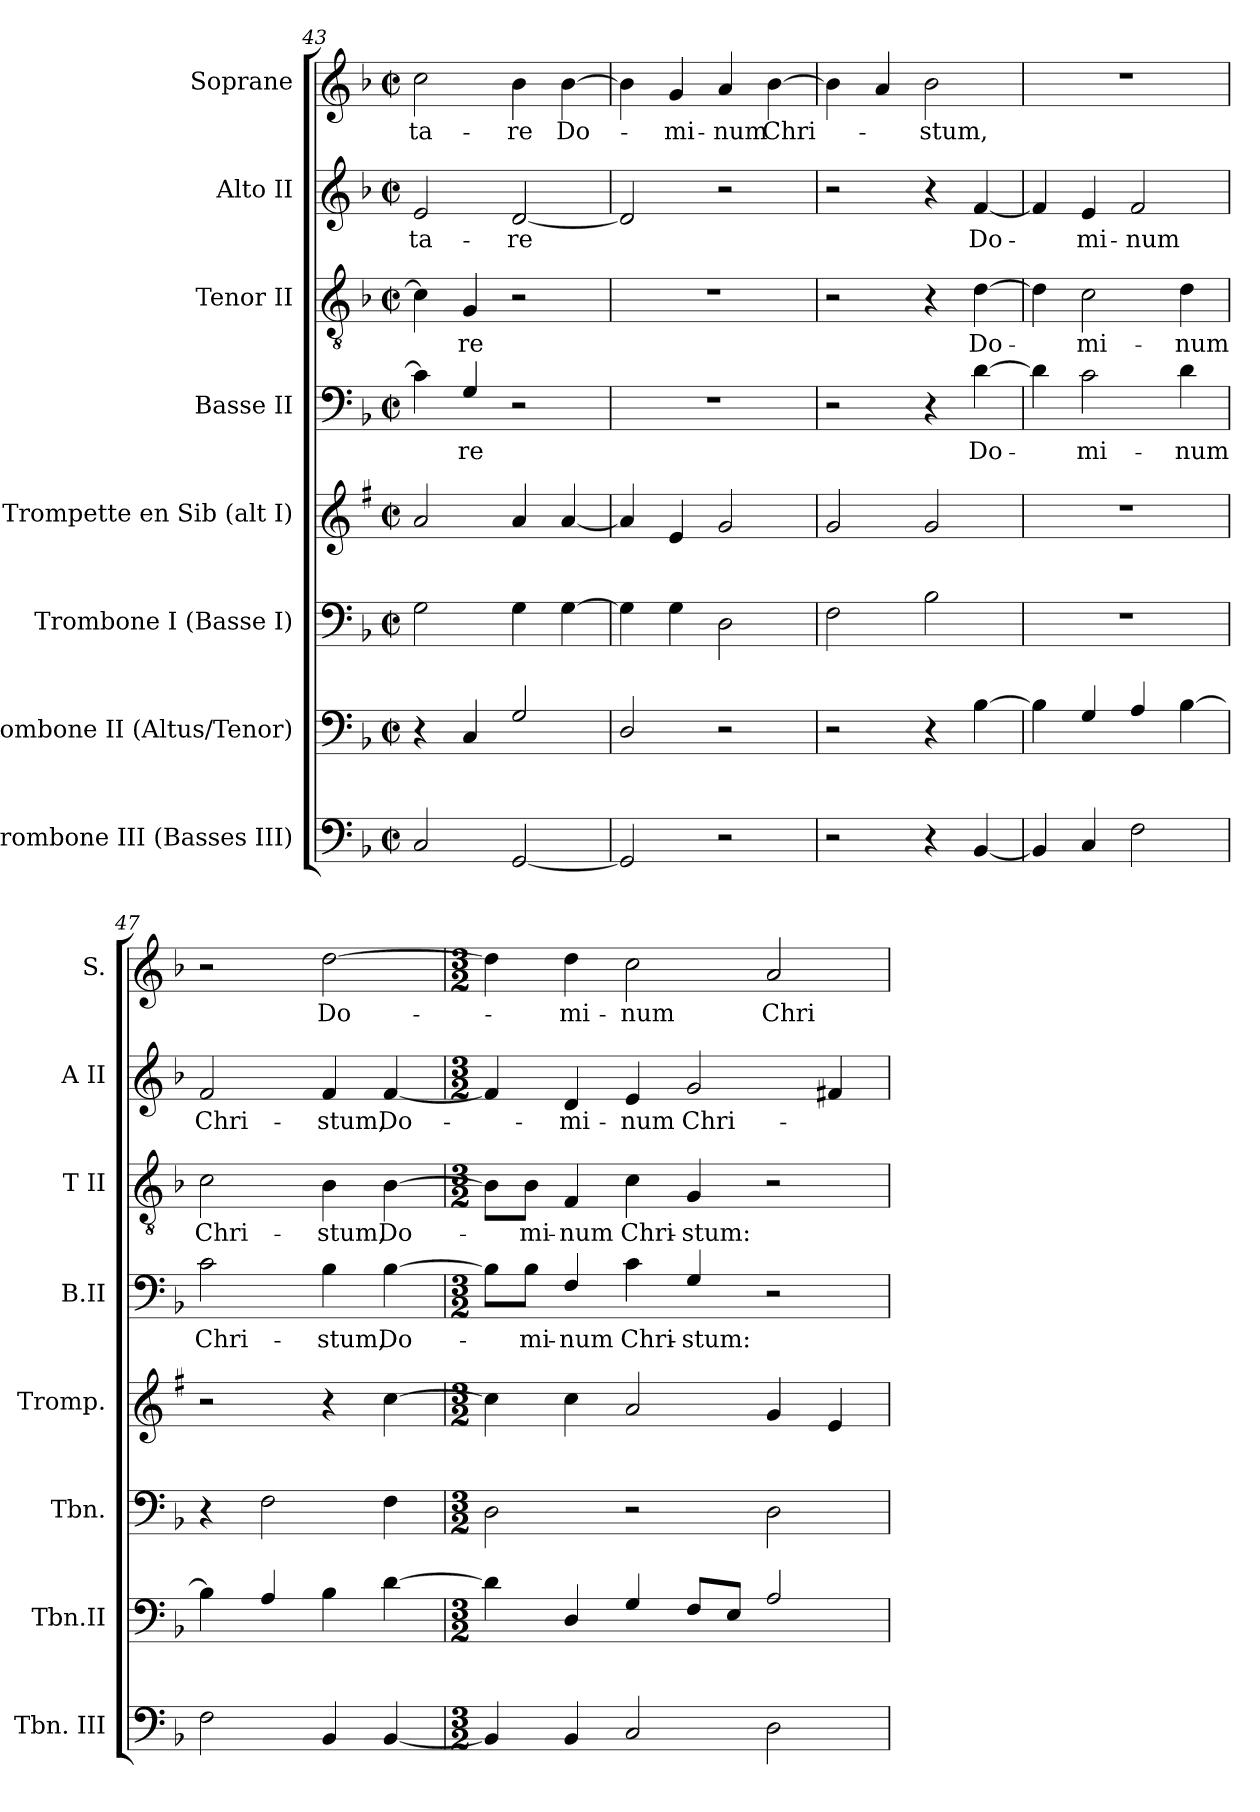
**kern	**kern	**kern	**kern	**kern	**text	**kern	**text	**kern	**text	**kern	**text
*part8	*part7	*part6	*part5	*part4	*part4	*part3	*part3	*part2	*part2	*part1	*part1
*staff8	*staff7	*staff6	*staff5	*staff4	*staff4	*staff3	*staff3	*staff2	*staff2	*staff1	*staff1
*I"Trombone III (Basses III)	*I"Trombone II (Altus/Tenor)	*I"Trombone I (Basse I)	*I"Trompette en Sib (alt I)	*I"Basse II	*	*I"Tenor II	*	*I"Alto II	*	*I"Soprane	*
*I'Tbn. III	*I'Tbn.II	*I'Tbn.	*I'Tromp.	*I'B.II	*	*I'T II	*	*I'A II	*	*I'S.	*
*clefF4	*clefF4	*clefF4	*clefG2	*clefF4	*	*clefGv2	*	*clefG2	*	*clefG2	*
*	*	*	*ITrd1c2	*	*	*	*	*	*	*	*
*k[b-]	*k[b-]	*k[b-]	*k[b-]	*k[b-]	*	*k[b-]	*	*k[b-]	*	*k[b-]	*
*F:	*F:	*F:	*F:	*F:	*	*F:	*	*F:	*	*F:	*
*M2/2	*M2/2	*M2/2	*M2/2	*M2/2	*	*M2/2	*	*M2/2	*	*M2/2	*
*met(c|)	*met(c|)	*met(c|)	*met(c|)	*met(c|)	*	*met(c|)	*	*met(c|)	*	*met(c|)	*
=43	=43	=43	=43	=43	=43	=43	=43	=43	=43	=43	=43
!	!	!	!	!	!	!	!	!	!LO:LY:b	!	!LO:LY:b
2C/	4r	2G\	2g/	4c\]	.	4c\]	.	2e/	-ta-	2cc\	-ta-
!	!	!	!	!	!LO:LY:b	!	!LO:LY:b	!	!	!	!
.	4C/	.	.	4G/	-re	4G/	-re	.	.	.	.
!	!	!	!	!	!	!	!	!	!LO:LY:b	!	!LO:LY:b
[2GG/	2G/	4G\	4g/	2r	.	2r	.	[2d/	-re	4b-\	-re
!	!	!	!	!	!	!	!	!	!	!	!LO:LY:b
.	.	[4G\	[4g/	.	.	.	.	.	.	[4b-\	Do-
!!LO:PB:g=z
=44	=44	=44	=44	=44	=44	=44	=44	=44	=44	=44	=44
2GG/]	2D/	4G\]	4g/]	1r	.	1r	.	2d/]	.	4b-\]	.
!	!	!	!	!	!	!	!	!	!	!	!LO:LY:b
.	.	4G\	4d/	.	.	.	.	.	.	4g/	-mi-
!	!	!	!	!	!	!	!	!	!	!	!LO:LY:b
2r	2r	2D\	2f/	.	.	.	.	2r	.	4a/	-num
!	!	!	!	!	!	!	!	!	!	!	!LO:LY:b
.	.	.	.	.	.	.	.	.	.	[4b-\	Chri-
=45	=45	=45	=45	=45	=45	=45	=45	=45	=45	=45	=45
2r	2r	2F\	2f/	2r	.	2r	.	2r	.	4b-\]	.
.	.	.	.	.	.	.	.	.	.	4a/	.
!	!	!	!	!	!	!	!	!	!	!	!LO:LY:b
4r	4r	2B-\	2f/	4r	.	4r	.	4r	.	2b-\	-stum,
!	!	!	!	!	!LO:LY:b	!	!LO:LY:b	!	!LO:LY:b	!	!
[4BB-/	[4B-\	.	.	[4d\	Do-	[4d\	Do-	[4f/	Do-	.	.
=46	=46	=46	=46	=46	=46	=46	=46	=46	=46	=46	=46
!	!	!	!	!	!LO:LY:b	!	!LO:LY:b	!	!LO:LY:b	!	!
4BB-/]	4B-\]	1r	1r	4d\]	-­	4d\]	-­	4f/]	-­	1r	.
!	!	!	!	!	!LO:LY:b	!	!LO:LY:b	!	!LO:LY:b	!	!
4C/	4G/	.	.	2c\	mi-	2c\	mi-	4e/	mi-	.	.
!	!	!	!	!	!	!	!	!	!LO:LY:b	!	!
2F\	4A/	.	.	.	.	.	.	2f/	-num	.	.
!	!	!	!	!	!LO:LY:b	!	!LO:LY:b	!	!	!	!
.	[4B-\	.	.	4d\	-num	4d\	-num	.	.	.	.
=47	=47	=47	=47	=47	=47	=47	=47	=47	=47	=47	=47
!	!	!	!	!	!LO:LY:b	!	!LO:LY:b	!	!LO:LY:b	!	!
2F\	4B-\]	4r	2r	2c\	Chri-	2c\	Chri-	2f/	Chri-	2r	.
.	4A/	2F\	.	.	.	.	.	.	.	.	.
!	!	!	!	!	!LO:LY:b	!	!LO:LY:b	!	!LO:LY:b	!	!LO:LY:b
4BB-/	4B-\	.	4r	4B-\	-stum,	4B-\	-stum,	4f/	-stum,	[2dd\	Do-
!	!	!	!	!	!LO:LY:b	!	!LO:LY:b	!	!LO:LY:b	!	!
[4BB-/	[4d\	4F\	[4b-\	[4B-\	Do-	[4B-\	Do-	[4f/	Do-	.	.
!!LO:PB:g=z
=48	=48	=48	=48	=48	=48	=48	=48	=48	=48	=48	=48
*M3/2	*M3/2	*M3/2	*M3/2	*M3/2	*	*M3/2	*	*M3/2	*	*M3/2	*
4BB-/]	4d\]	2D\	4b-\]	8B-\L]	.	8B-\L]	.	4f/]	.	4dd\]	.
!	!	!	!	!	!LO:LY:b	!	!LO:LY:b	!	!	!	!
.	.	.	.	8B-\J	-mi-	8B-\J	-mi-	.	.	.	.
!	!	!	!	!	!LO:LY:b	!	!LO:LY:b	!	!LO:LY:b	!	!LO:LY:b
4BB-/	4D/	.	4b-\	4F/	-num	4F/	-num	4d/	-mi-	4dd\	-mi-
!	!	!	!	!	!LO:LY:b	!	!LO:LY:b	!	!LO:LY:b	!	!LO:LY:b
2C/	4G/	2r	2g/	4c\	Chri-	4c\	Chri-	4e/	-num	2cc\	-num
!	!	!	!	!	!LO:LY:b	!	!LO:LY:b	!	!LO:LY:b	!	!
.	8F/L	.	.	4G/	-stum:	4G/	-stum:	2g/	Chri-	.	.
.	8E/J	.	.	.	.	.	.	.	.	.	.
!	!	!	!	!	!	!	!	!	!	!	!LO:LY:b
2D\	2A/	2D\	4f/	2r	.	2r	.	.	.	2a/	Chri-
.	.	.	4d/	.	.	.	.	4f#X/	.	.	.
=	=	=	=	=	=	=	=	=	=	=	=
*-	*-	*-	*-	*-	*-	*-	*-	*-	*-	*-	*-
